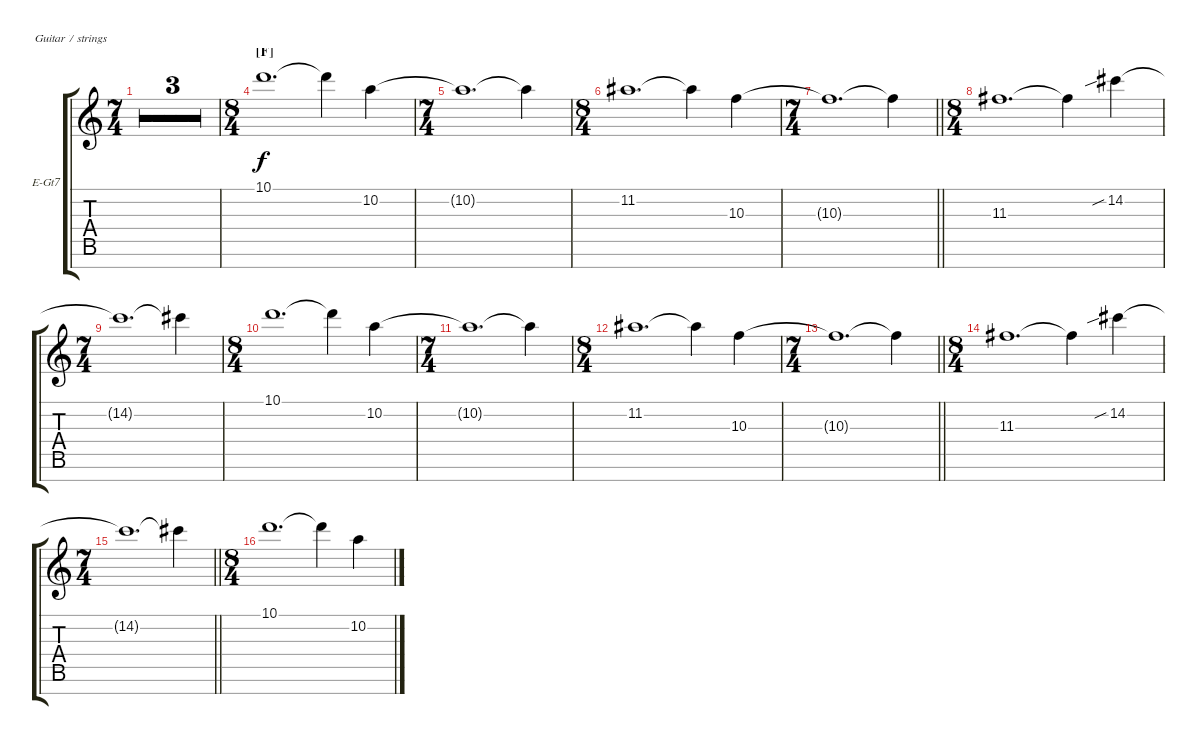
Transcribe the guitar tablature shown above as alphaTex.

\bracketExtendMode groupsimilarinstruments
\firstSystemTrackNameOrientation horizontal
\otherSystemsTrackNameOrientation horizontal
\track ("Guitar 1" "E-Gt7") {multiBarRest instrument distortionguitar}
\staff {score tabs}
\tuning (E4 B3 G3 D3 A2 E2 B1)
\ts (7 4)
\tempo 170
\clef g2
\ks c
r.1{dy f} r.2{d} |
\ts (8 4)
r.1 r.1 |
\rc 2
\ts (7 4)
\barLineRight lightlight
r.1 r.2{d} |
\ts (8 4)
\section ("F" "")
10.1.1{d} 10.1{t}.4 10.2.4 |
\ts (7 4)
10.2{t}.1{d} 10.2{t}.4 |
\ts (8 4)
11.2.1{d} 11.2{t}.4 10.3.4 |
\ts (7 4)
\barLineRight lightlight
10.3{t}.1{d} 10.3{t}.4 |
\ts (8 4)
11.3.1{d} 11.3{t}.4 14.2{sib}.4 |
\ts (7 4)
14.2{t}.1{d} 14.2{t}.4 |
\ts (8 4)
10.1.1{d} 10.1{t}.4 10.2.4 |
\ts (7 4)
10.2{t}.1{d} 10.2{t}.4 |
\ts (8 4)
11.2.1{d} 11.2{t}.4 10.3.4 |
\ts (7 4)
\barLineRight lightlight
10.3{t}.1{d} 10.3{t}.4 |
\ts (8 4)
11.3.1{d} 11.3{t}.4 14.2{sib}.4 |
\ts (7 4)
\barLineRight lightlight
14.2{t}.1{d} 14.2{t}.4 |
\ts (8 4)
10.1.1{d} 10.1{t}.4 10.2.4
